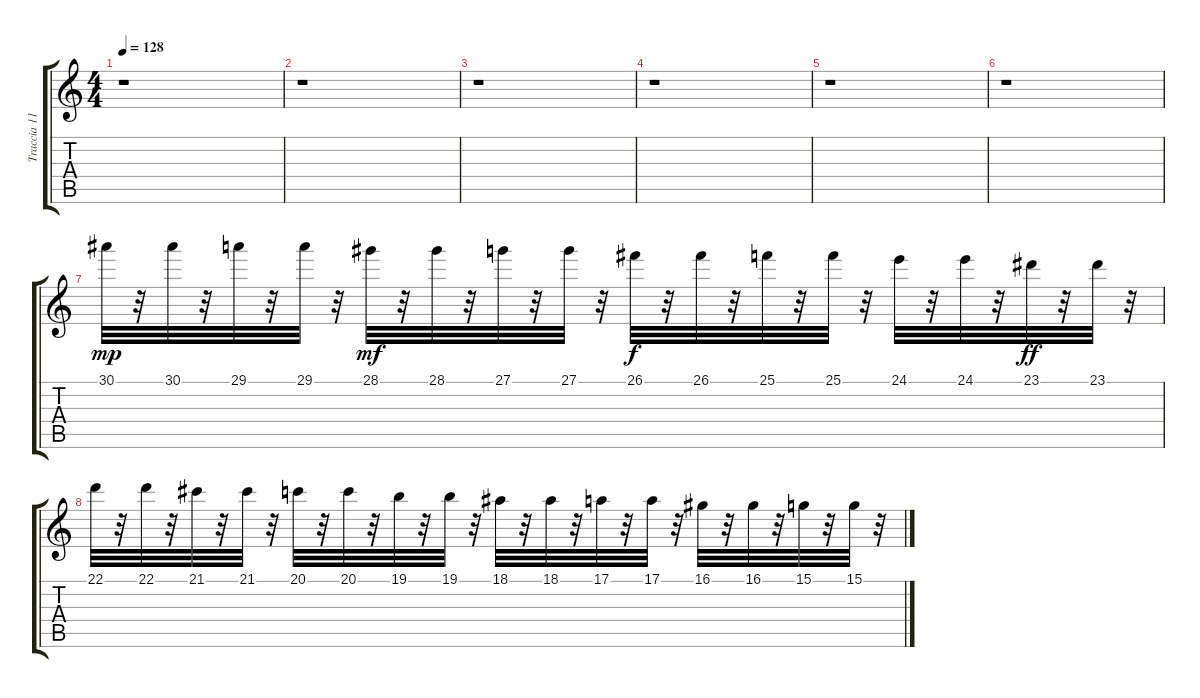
\track ("Traccia 11" "Traccia 11") {instrument synthbrass1}
\staff {score tabs}
\tuning (E4 B3 G3 D3 A2 E2) {hide}
\ts (4 4)
\tempo 128
\clef g2
\ks c
r.1{dy mp} |
r.1 |
r.1 |
r.1 |
r.1 |
r.1 |
30.1.32 r.32 30.1.32{balance 16} r.32 29.1.32{balance 16} r.32 29.1.32{balance 15} r.32 28.1.32{dy mf balance 14} r.32 28.1.32{balance 13} r.32 27.1.32{balance 12} r.32 27.1.32{balance 11} r.32 26.1.32{dy f balance 10} r.32 26.1.32{balance 10} r.32 25.1.32{balance 8} r.32 25.1.32{balance 8} r.32 24.1.32{balance 6} r.32 24.1.32{balance 6} r.32 23.1.32{dy ff balance 5} r.32 23.1.32{balance 4} r.32 |
22.1.32{balance 3} r.32 22.1.32{balance 2} r.32 21.1.32{balance 1} r.32 21.1.32{balance 0} r.32 20.1.32{balance 0} r.32 20.1.32{balance 2} r.32 19.1.32{balance 3} r.32 19.1.32{balance 5} r.32 18.1.32{balance 6} r.32 18.1.32{balance 7} r.32 17.1.32{balance 9} r.32 17.1.32{balance 11} r.32 16.1.32{balance 12} r.32 16.1.32{balance 13} r.32 15.1.32{balance 15} r.32 15.1.32{balance 16} r.32
